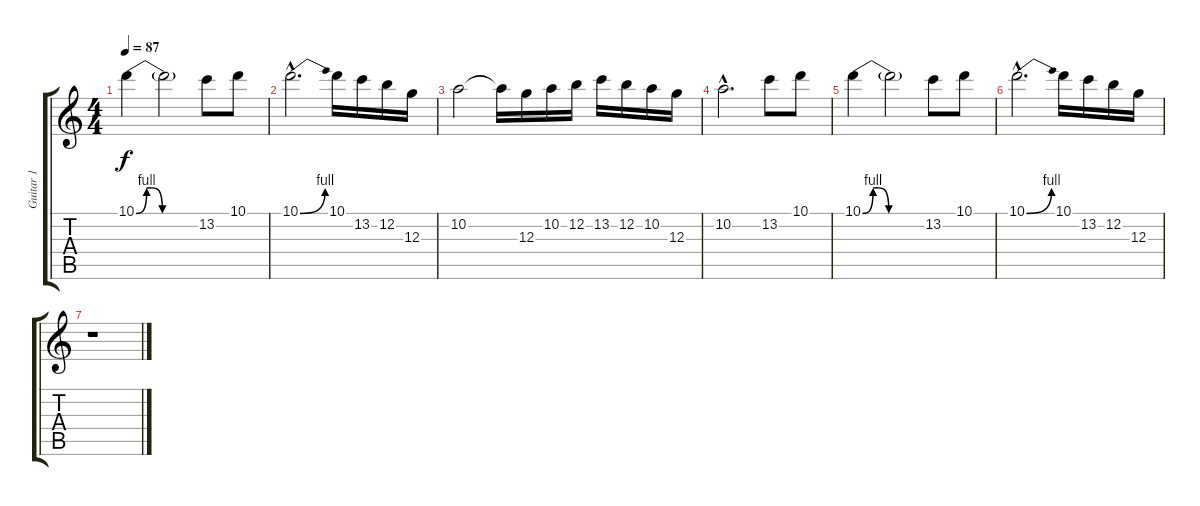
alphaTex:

\track ("Guitar 1" "Guitar 1") {instrument distortionguitar}
\staff {score tabs}
\tuning (E4 B3 G3 D3 A2 E2) {hide}
\ts (4 4)
\tempo 87
\clef g2
\ks c
10.1{be (custom 0 0 10 4 15 4 25 0 60 0)}.4{dy f} 10.1{t}.2 13.2.8 10.1.8 |
10.1{be (bend 0 0 60 4) hac}.2{d} 10.1.16 13.2.16 12.2.16 12.3.16 |
10.2.2{volume 0} 10.2{t}.16 12.3.16 10.2.16 12.2.16 13.2.16 12.2.16 10.2.16 12.3.16 |
10.2{hac}.2{d} 13.2.8 10.1.8 |
10.1{be (custom 0 0 10 4 15 4 25 0 60 0)}.4 10.1{t}.2 13.2.8 10.1.8 |
10.1{be (bend 0 0 60 4) hac}.2{d} 10.1.16 13.2.16 12.2.16 12.3.16 |
r.1
